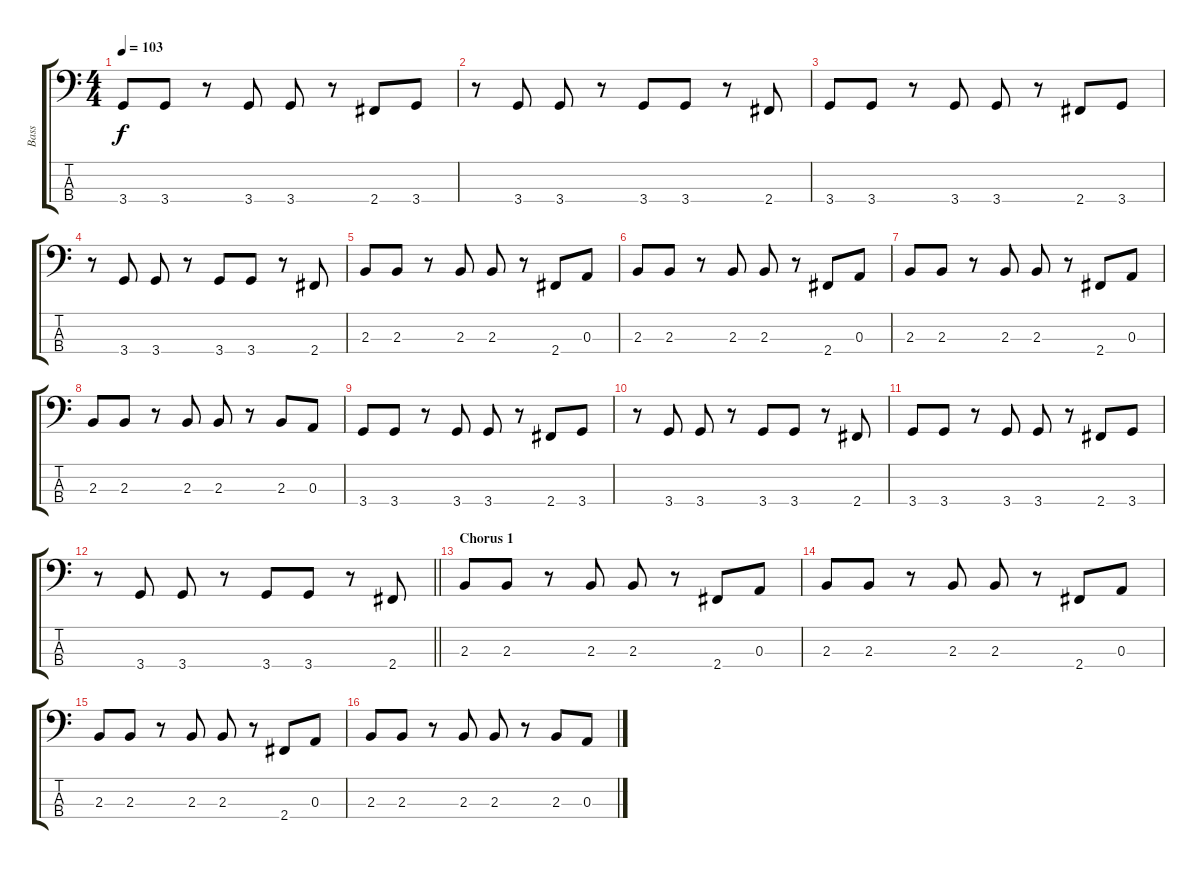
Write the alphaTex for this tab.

\track ("Bass" "Bass") {instrument electricbassfinger}
\staff {score tabs}
\tuning (G2 D2 A1 E1) {hide}
\ts (4 4)
\tempo 103
\clef f4
\ks c
3.4.8{dy f} 3.4.8 r.8 3.4.8 3.4.8 r.8 2.4.8 3.4.8 |
r.8 3.4.8 3.4.8 r.8 3.4.8 3.4.8 r.8 2.4.8 |
3.4.8 3.4.8 r.8 3.4.8 3.4.8 r.8 2.4.8 3.4.8 |
r.8 3.4.8 3.4.8 r.8 3.4.8 3.4.8 r.8 2.4.8 |
2.3.8 2.3.8 r.8 2.3.8 2.3.8 r.8 2.4.8 0.3.8 |
2.3.8 2.3.8 r.8 2.3.8 2.3.8 r.8 2.4.8 0.3.8 |
2.3.8 2.3.8 r.8 2.3.8 2.3.8 r.8 2.4.8 0.3.8 |
2.3.8 2.3.8 r.8 2.3.8 2.3.8 r.8 2.3.8 0.3.8 |
3.4.8 3.4.8 r.8 3.4.8 3.4.8 r.8 2.4.8 3.4.8 |
r.8 3.4.8 3.4.8 r.8 3.4.8 3.4.8 r.8 2.4.8 |
3.4.8 3.4.8 r.8 3.4.8 3.4.8 r.8 2.4.8 3.4.8 |
\barLineRight lightlight
r.8 3.4.8 3.4.8 r.8 3.4.8 3.4.8 r.8 2.4.8 |
\section ("" "Chorus 1")
2.3.8 2.3.8 r.8 2.3.8 2.3.8 r.8 2.4.8 0.3.8 |
2.3.8 2.3.8 r.8 2.3.8 2.3.8 r.8 2.4.8 0.3.8 |
2.3.8 2.3.8 r.8 2.3.8 2.3.8 r.8 2.4.8 0.3.8 |
2.3.8 2.3.8 r.8 2.3.8 2.3.8 r.8 2.3.8 0.3.8
